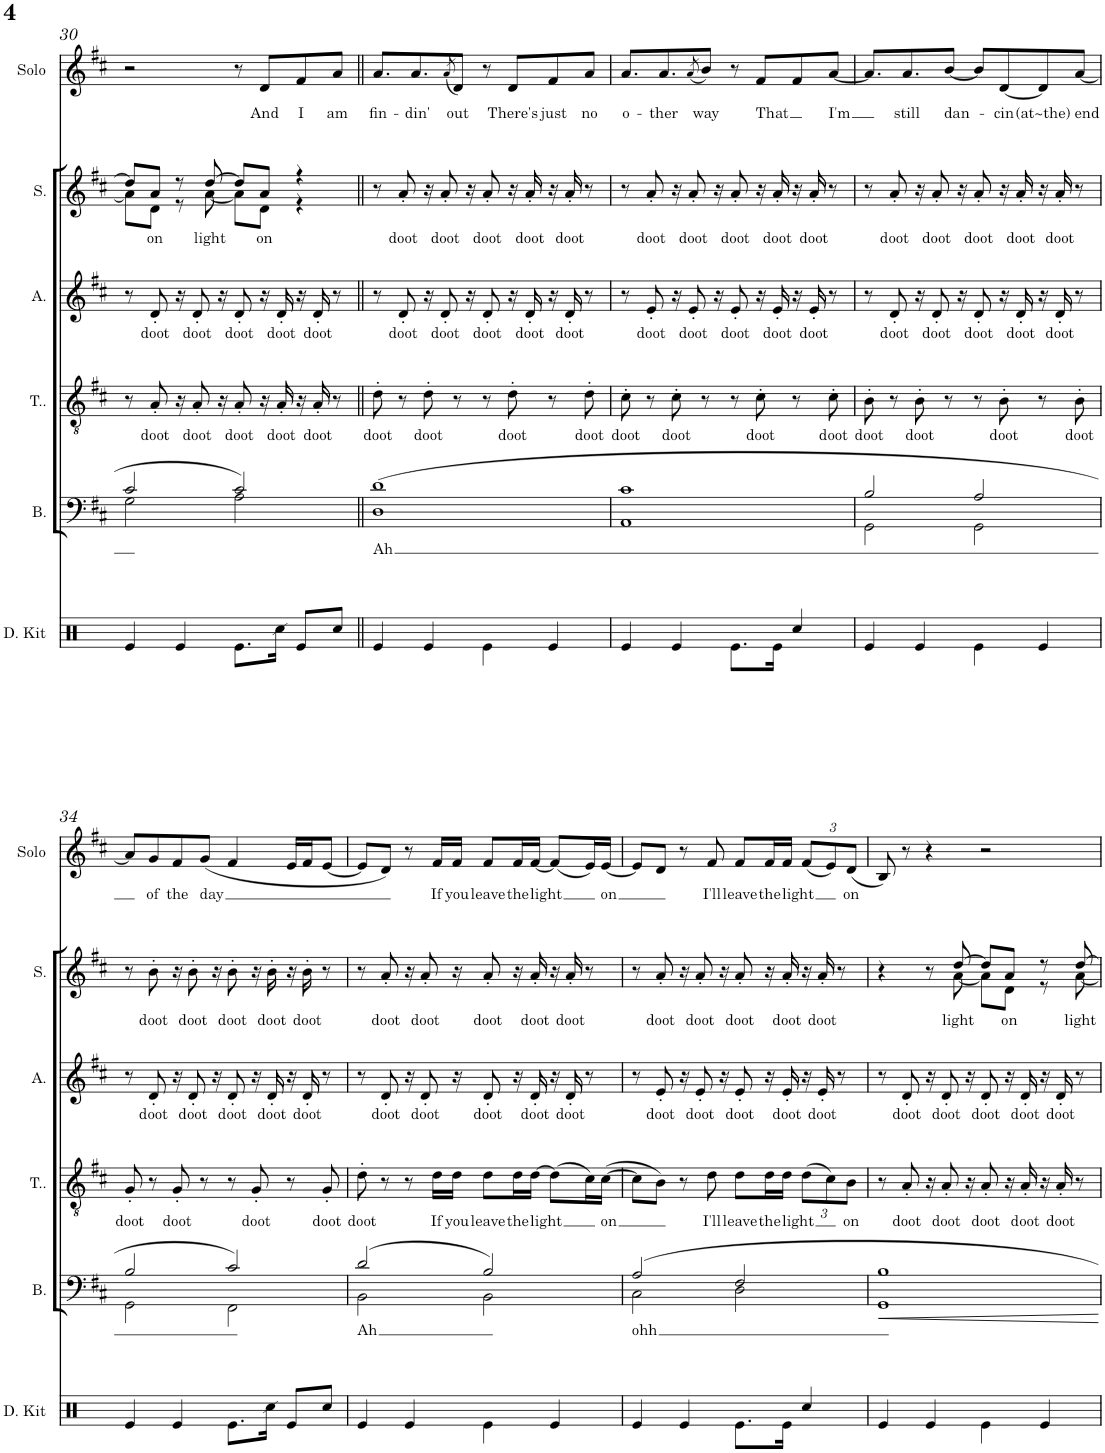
**kern	**kern	**text	**kern	**text	**kern	**text	**kern	**text	**kern	**text
*part6	*part5	*part5	*part4	*part4	*part3	*part3	*part2	*part2	*part1	*part1
*staff6	*staff5	*staff5	*staff4	*staff4	*staff3	*staff3	*staff2	*staff2	*staff1	*staff1
*I"Drum Kit	*I"Bass	*	*I"Tenor	*	*I"Alto	*	*I"Soprano	*	*I"Solo	*
*I'D. Kit	*I'B.	*	*I'T..	*	*I'A.	*	*I'S.	*	*I'Solo	*
!!LO:PB:g=z
*clefX	*clefF4	*	*clefGv2	*	*clefG2	*	*clefG2	*	*clefG2	*
*k[]	*k[f#c#]	*	*k[f#c#]	*	*k[f#c#]	*	*k[f#c#]	*	*k[f#c#]	*
*M4/4	*M4/4	*	*M4/4	*	*M4/4	*	*M4/4	*	*M4/4	*
=30	=30	=30	=30	=30	=30	=30	=30	=30	=30	=30
*	*^	*	*	*	*	*	*^	*	*	*
4Re/	2c#/	2G\	.	8r	.	8r	.	8dd/L]	8a\L]	.	2r	.
!	!	!	!	!	!LO:LY:b	!	!LO:LY:b	!	!	!LO:LY:b	!	!
.	.	.	.	8A'/	doot	8d'/	doot	8a/J	8d\J	on	.	.
4Re/	.	.	.	16r	.	16r	.	8r	8r	.	.	.
!	!	!	!	!	!LO:LY:b	!	!LO:LY:b	!	!	!	!	!
.	.	.	.	8A'/	doot	8d'/	doot	.	.	.	.	.
!	!	!	!	!	!	!	!	!	!	!LO:LY:b	!	!
.	.	.	.	.	.	.	.	[8dd/	[8a\	light	.	.
.	.	.	.	16r	.	16r	.	.	.	.	.	.
!	!	!	!	!	!LO:LY:b	!	!LO:LY:b	!	!	!	!	!
8.Re\L	2c#/	2A\	.	8A'/	doot	8d'/	doot	8dd/L]	8a\L]	.	8r	.
!	!	!	!	!	!	!	!	!	!	!LO:LY:b	!	!LO:LY:b
.	.	.	.	16r	.	16r	.	8a/J	8d\J	on	8d/L	And
!	!	!	!	!	!LO:LY:b	!	!LO:LY:b	!	!	!	!	!
16Rcc\Jk	.	.	.	16A'/	doot	16d'/	doot	.	.	.	.	.
!	!	!	!	!	!	!	!	!	!	!	!	!LO:LY:b
8Re/L	.	.	.	16r	.	16r	.	4r	4r	.	8f#/	I
!	!	!	!	!	!LO:LY:b	!	!LO:LY:b	!	!	!	!	!
.	.	.	.	16A'/	doot	16d'/	doot	.	.	.	.	.
!	!	!	!	!	!	!	!	!	!	!	!	!LO:LY:b
8Rcc/J	.	.	.	8r	.	8r	.	.	.	.	8a/J	am
*	*	*	*	*	*	*	*	*v	*v	*	*	*
=31||	=31||	=31||	=31||	=31||	=31||	=31||	=31||	=31||	=31||	=31||	=31||
!	!	!	!LO:LY:b	!	!LO:LY:b	!	!	!	!	!	!LO:LY:b
4Re/	(1d	1D	Ah	8d'\	doot	8r	.	8r	.	8.a/L	fin-
!	!	!	!	!	!	!	!LO:LY:b	!	!LO:LY:b	!	!
.	.	.	.	8r	.	8d'/	doot	8a'/	doot	.	.
!	!	!	!	!	!	!	!	!	!	!	!LO:LY:b
.	.	.	.	.	.	.	.	.	.	8.a/	-din'
!	!	!	!	!	!LO:LY:b	!	!	!	!	!	!
4Re/	.	.	.	8d'\	doot	16r	.	16r	.	.	.
!	!	!	!	!	!	!	!LO:LY:b	!	!LO:LY:b	!	!
.	.	.	.	.	.	8d'/	doot	8a'/	doot	.	.
.	.	.	.	.	.	.	.	.	.	(8qa/	.
!	!	!	!	!	!	!	!	!	!	!	!LO:LY:b
.	.	.	.	8r	.	.	.	.	.	8d/J)	out
.	.	.	.	.	.	16r	.	16r	.	.	.
!	!	!	!	!	!	!	!LO:LY:b	!	!LO:LY:b	!	!
4Re\	.	.	.	8r	.	8d'/	doot	8a'/	doot	8r	.
!	!	!	!	!	!LO:LY:b	!	!	!	!	!	!LO:LY:b
.	.	.	.	8d'\	doot	16r	.	16r	.	8d/L	There's
!	!	!	!	!	!	!	!LO:LY:b	!	!LO:LY:b	!	!
.	.	.	.	.	.	16d'/	doot	16a'/	doot	.	.
!	!	!	!	!	!	!	!	!	!	!	!LO:LY:b
4Re/	.	.	.	8r	.	16r	.	16r	.	8f#/	just
!	!	!	!	!	!	!	!LO:LY:b	!	!LO:LY:b	!	!
.	.	.	.	.	.	16d'/	doot	16a'/	doot	.	.
!	!	!	!	!	!LO:LY:b	!	!	!	!	!	!LO:LY:b
.	.	.	.	8d'\	doot	8r	.	8r	.	8a/J	no
=32	=32	=32	=32	=32	=32	=32	=32	=32	=32	=32	=32
!	!	!	!	!	!LO:LY:b	!	!	!	!	!	!LO:LY:b
4Re/	1c#	1AA	.	8c#'\	doot	8r	.	8r	.	8.a/L	o-
!	!	!	!	!	!	!	!LO:LY:b	!	!LO:LY:b	!	!
.	.	.	.	8r	.	8e'/	doot	8a'/	doot	.	.
!	!	!	!	!	!	!	!	!	!	!	!LO:LY:b
.	.	.	.	.	.	.	.	.	.	8.a/	-ther
!	!	!	!	!	!LO:LY:b	!	!	!	!	!	!
4Re/	.	.	.	8c#'\	doot	16r	.	16r	.	.	.
!	!	!	!	!	!	!	!LO:LY:b	!	!LO:LY:b	!	!
.	.	.	.	.	.	8e'/	doot	8a'/	doot	.	.
.	.	.	.	.	.	.	.	.	.	(8qa/	.
!	!	!	!	!	!	!	!	!	!	!	!LO:LY:b
.	.	.	.	8r	.	.	.	.	.	8b/J)	way
.	.	.	.	.	.	16r	.	16r	.	.	.
!	!	!	!	!	!	!	!LO:LY:b	!	!LO:LY:b	!	!
8.Re\L	.	.	.	8r	.	8e'/	doot	8a'/	doot	8r	.
!	!	!	!	!	!LO:LY:b	!	!	!	!	!	!LO:LY:b
.	.	.	.	8c#'\	doot	16r	.	16r	.	8f#/L	That
!	!	!	!	!	!	!	!LO:LY:b	!	!LO:LY:b	!	!
16Re\Jk	.	.	.	.	.	16e'/	doot	16a'/	doot	.	.
4Rcc/	.	.	.	8r	.	16r	.	16r	.	8f#/	.
!	!	!	!	!	!	!	!LO:LY:b	!	!LO:LY:b	!	!
.	.	.	.	.	.	16e'/	doot	16a'/	doot	.	.
!	!	!	!	!	!LO:LY:b	!	!	!	!	!	!LO:LY:b
.	.	.	.	8c#'\	doot	8r	.	8r	.	[8a/J	I'm
=33	=33	=33	=33	=33	=33	=33	=33	=33	=33	=33	=33
!	!	!	!	!	!LO:LY:b	!	!	!	!	!	!
4Re/	2B/	2GG\	.	8B'\	doot	8r	.	8r	.	8.a/L]	.
!	!	!	!	!	!	!	!LO:LY:b	!	!LO:LY:b	!	!
.	.	.	.	8r	.	8d'/	doot	8a'/	doot	.	.
!	!	!	!	!	!	!	!	!	!	!	!LO:LY:b
.	.	.	.	.	.	.	.	.	.	8.a/	still
!	!	!	!	!	!LO:LY:b	!	!	!	!	!	!
4Re/	.	.	.	8B'\	doot	16r	.	16r	.	.	.
!	!	!	!	!	!	!	!LO:LY:b	!	!LO:LY:b	!	!
.	.	.	.	.	.	8d'/	doot	8a'/	doot	.	.
!	!	!	!	!	!	!	!	!	!	!	!LO:LY:b
.	.	.	.	8r	.	.	.	.	.	[8b/J	dan-
.	.	.	.	.	.	16r	.	16r	.	.	.
!	!	!	!	!	!	!	!LO:LY:b	!	!LO:LY:b	!	!
4Re\	2A/	2GG\	.	8r	.	8d'/	doot	8a'/	doot	8b/L]	.
!	!	!	!	!	!LO:LY:b	!	!	!	!	!	!LO:LY:b
.	.	.	.	8B'\	doot	16r	.	16r	.	[8d/	-cin
!	!	!	!	!	!	!	!LO:LY:b	!	!LO:LY:b	!	!
.	.	.	.	.	.	16d'/	doot	16a'/	doot	.	.
!	!	!	!	!	!	!	!	!	!	!	!LO:LY:b
4Re/	.	.	.	8r	.	16r	.	16r	.	8d/]	(at~the)
!	!	!	!	!	!	!	!LO:LY:b	!	!LO:LY:b	!	!
.	.	.	.	.	.	16d'/	doot	16a'/	doot	.	.
!	!	!	!	!	!LO:LY:b	!	!	!	!	!	!LO:LY:b
.	.	.	.	8B'\	doot	8r	.	8r	.	[8a/J	end
!!LO:LB:g=z
=34	=34	=34	=34	=34	=34	=34	=34	=34	=34	=34	=34
!	!	!	!	!	!LO:LY:b	!	!	!	!	!	!
4Re/	2B/	2GG\	.	8G'/	doot	8r	.	8r	.	8a/L]	.
!	!	!	!	!	!	!	!LO:LY:b	!	!LO:LY:b	!	!LO:LY:b
.	.	.	.	8r	.	8d'/	doot	8b'\	doot	8g/	of
!	!	!	!	!	!LO:LY:b	!	!	!	!	!	!LO:LY:b
4Re/	.	.	.	8G'/	doot	16r	.	16r	.	8f#/	the
!	!	!	!	!	!	!	!LO:LY:b	!	!LO:LY:b	!	!
.	.	.	.	.	.	8d'/	doot	8b'\	doot	.	.
!	!	!	!	!	!	!	!	!	!	!	!LO:LY:b
.	.	.	.	8r	.	.	.	.	.	(8g/J	day
.	.	.	.	.	.	16r	.	16r	.	.	.
!	!	!	!	!	!	!	!LO:LY:b	!	!LO:LY:b	!	!
8.Re\L	2c#/)	2FF#\	.	8r	.	8d'/	doot	8b'\	doot	4f#/	.
!	!	!	!	!	!LO:LY:b	!	!	!	!	!	!
.	.	.	.	8G'/	doot	16r	.	16r	.	.	.
!	!	!	!	!	!	!	!LO:LY:b	!	!LO:LY:b	!	!
16Rcc\Jk	.	.	.	.	.	16d'/	doot	16b'\	doot	.	.
8Re/L	.	.	.	8r	.	16r	.	16r	.	16e/LL	.
!	!	!	!	!	!	!	!LO:LY:b	!	!LO:LY:b	!	!
.	.	.	.	.	.	16d'/	doot	16b'\	doot	16f#/J	.
!	!	!	!	!	!LO:LY:b	!	!	!	!	!	!
8Rcc/J	.	.	.	8G'/	doot	8r	.	8r	.	[8e/J	.
=35	=35	=35	=35	=35	=35	=35	=35	=35	=35	=35	=35
!	!	!	!LO:LY:b	!	!LO:LY:b	!	!	!	!	!	!
4Re/	(2d/	2BB\	Ah	8d'\	doot	8r	.	8r	.	8e/L]	.
!	!	!	!	!	!	!	!LO:LY:b	!	!LO:LY:b	!	!
.	.	.	.	8r	.	8d'/	doot	8a'/	doot	8d/J)	.
4Re/	.	.	.	8r	.	16r	.	16r	.	8r	.
!	!	!	!	!	!	!	!LO:LY:b	!	!LO:LY:b	!	!
.	.	.	.	.	.	8d'/	doot	8a'/	doot	.	.
!	!	!	!	!	!LO:LY:b	!	!	!	!	!	!LO:LY:b
.	.	.	.	16d\LL	If	.	.	.	.	16f#/LL	If
!	!	!	!	!	!LO:LY:b	!	!	!	!	!	!LO:LY:b
.	.	.	.	16d\JJ	you	16r	.	16r	.	16f#/JJ	you
!	!	!	!	!	!LO:LY:b	!	!LO:LY:b	!	!LO:LY:b	!	!LO:LY:b
4Re\	2B/)	2BB\	.	8d\L	leave	8d'/	doot	8a'/	doot	8f#/L	leave
!	!	!	!	!	!LO:LY:b	!	!	!	!	!	!LO:LY:b
.	.	.	.	16d\L	the	16r	.	16r	.	16f#/L	the
!	!	!	!	!	!LO:LY:b	!	!LO:LY:b	!	!LO:LY:b	!	!LO:LY:b
.	.	.	.	[16d\JJ	light	16d'/	doot	16a'/	doot	[16f#/JJ	light
4Re/	.	.	.	(8d\L]	.	16r	.	16r	.	(8f#/L]	.
!	!	!	!	!	!	!	!LO:LY:b	!	!LO:LY:b	!	!
.	.	.	.	.	.	16d'/	doot	16a'/	doot	.	.
.	.	.	.	16c#\L)	.	8r	.	8r	.	16e/L)	.
!	!	!	!	!	!LO:LY:b	!	!	!	!	!	!LO:LY:b
.	.	.	.	([16c#\JJ	on	.	.	.	.	[16e/JJ	on
=36	=36	=36	=36	=36	=36	=36	=36	=36	=36	=36	=36
!	!	!	!LO:LY:b	!	!	!	!	!	!	!	!
4Re/	2A/	2C#\	ohh	8c#\L]	.	8r	.	8r	.	8e/L]	.
!	!	!	!	!	!	!	!LO:LY:b	!	!LO:LY:b	!	!
.	.	.	.	8B\J)	.	8e'/	doot	8a'/	doot	8d/J	.
4Re/	.	.	.	8r	.	16r	.	16r	.	8r	.
!	!	!	!	!	!	!	!LO:LY:b	!	!LO:LY:b	!	!
.	.	.	.	.	.	8e'/	doot	8a'/	doot	.	.
!	!	!	!	!	!LO:LY:b	!	!	!	!	!	!LO:LY:b
.	.	.	.	8d\	I'll	.	.	.	.	8f#/	I'll
.	.	.	.	.	.	16r	.	16r	.	.	.
!	!	!	!	!	!LO:LY:b	!	!LO:LY:b	!	!LO:LY:b	!	!LO:LY:b
8.Re\L	2F#/	2D\	.	8d\L	leave	8e'/	doot	8a'/	doot	8f#/L	leave
!	!	!	!	!	!LO:LY:b	!	!	!	!	!	!LO:LY:b
.	.	.	.	16d\L	the	16r	.	16r	.	16f#/L	the
!	!	!	!	!	!LO:LY:b	!	!LO:LY:b	!	!LO:LY:b	!	!LO:LY:b
16Re\Jk	.	.	.	16d\JJ	light	16e'/	doot	16a'/	doot	16f#/JJ	light
*	*	*	*	*Xbrackettup	*	*	*	*	*	*Xbrackettup	*
4Rcc/	.	.	.	(12d\L	.	16r	.	16r	.	(12f#/L	.
!	!	!	!	!	!	!	!LO:LY:b	!	!LO:LY:b	!	!
.	.	.	.	.	.	16e'/	doot	16a'/	doot	.	.
.	.	.	.	12c#\)	.	.	.	.	.	12e/)	.
.	.	.	.	.	.	8r	.	8r	.	.	.
!	!	!	!	!	!LO:LY:b	!	!	!	!	!	!LO:LY:b
.	.	.	.	12B\J	on	.	.	.	.	(12d/J	on
=37	=37	=37	=37	=37	=37	=37	=37	=37	=37	=37	=37
*	*	*	*	*	*	*	*	*^	*	*	*
4Re/	1B	1GG	.	8r	.	8r	.	4r	4.ryy	.	8B/)	.
!	!	!	!	!	!LO:LY:b	!	!LO:LY:b	!	!	!	!	!
.	.	.	.	8A'/	doot	8d'/	doot	.	.	.	8r	.
4Re/	.	.	.	16r	.	16r	.	8r	.	.	4r	.
!	!	!	!	!	!LO:LY:b	!	!LO:LY:b	!	!	!	!	!
.	.	.	.	8A'/	doot	8d'/	doot	.	.	.	.	.
!	!	!	!	!	!	!	!	!	!	!LO:LY:b	!	!
.	.	.	.	.	.	.	.	[8dd/	[8a\	light	.	.
.	.	.	.	16r	.	16r	.	.	.	.	.	.
!	!	!	!	!	!LO:LY:b	!	!LO:LY:b	!	!	!	!	!
4Re\	.	.	.	8A'/	doot	8d'/	doot	8dd/L]	8a\L]	.	2r	.
!	!	!	!	!	!	!	!	!	!	!LO:LY:b	!	!
.	.	.	.	16r	.	16r	.	8a/J	8d\J	on	.	.
!	!	!	!	!	!LO:LY:b	!	!LO:LY:b	!	!	!	!	!
.	.	.	.	16A'/	doot	16d'/	doot	.	.	.	.	.
4Re/	.	.	.	16r	.	16r	.	8r	8r	.	.	.
!	!	!	!	!	!LO:LY:b	!	!LO:LY:b	!	!	!	!	!
.	.	.	.	16A'/	doot	16d'/	doot	.	.	.	.	.
!	!	!	!	!	!	!	!	!	!	!LO:LY:b	!	!
.	.	.	.	8r	.	8r	.	[8dd/	[8a\	light	.	.
*	*v	*v	*	*	*	*	*	*v	*v	*	*	*
=	=	=	=	=	=	=	=	=	=	=
*-	*-	*-	*-	*-	*-	*-	*-	*-	*-	*-
